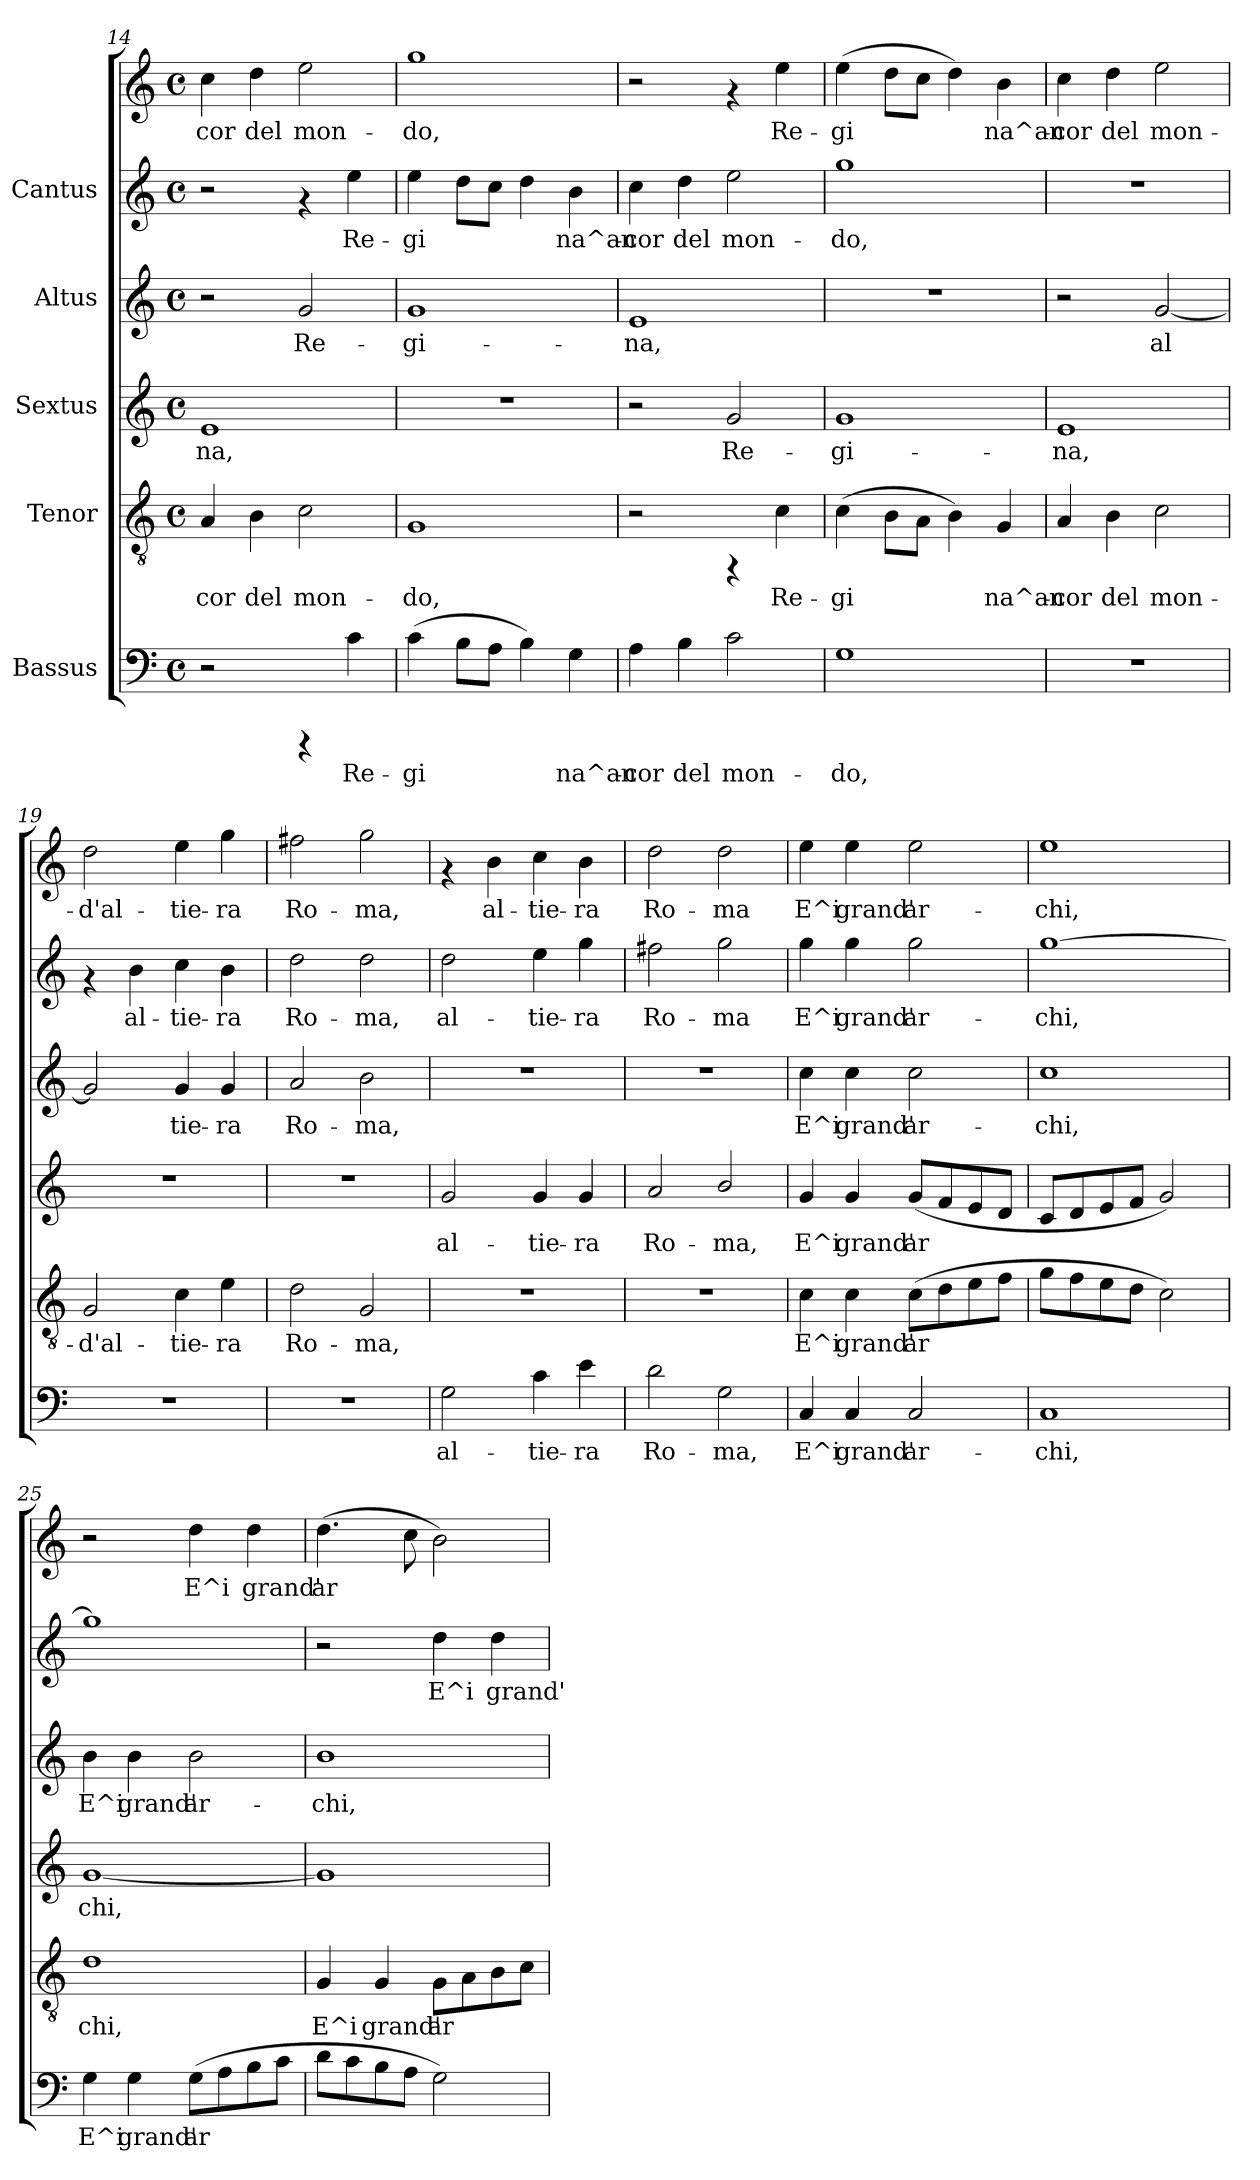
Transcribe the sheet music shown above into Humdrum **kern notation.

**kern	**text	**kern	**text	**kern	**text	**kern	**text	**kern	**text	**kern	**text
*part5	*part5	*part4	*part4	*part3	*part3	*part2	*part2	*part1	*part1	*part1	*part1
*staff6	*staff6	*staff5	*staff5	*staff4	*staff4	*staff3	*staff3	*staff2	*staff2	*staff1	*staff1
*I"Bassus	*	*I"Tenor	*	*I"Sextus	*	*I"Altus	*	*I"Cantus	*	*	*
*clefF4	*	*clefGv2	*	*clefG2	*	*clefG2	*	*clefG2	*	*clefG2	*
*M4/4	*	*M4/4	*	*M4/4	*	*M4/4	*	*M4/4	*	*M4/4	*
*met(c)	*	*met(c)	*	*met(c)	*	*met(c)	*	*met(c)	*	*met(c)	*
=14	=14	=14	=14	=14	=14	=14	=14	=14	=14	=14	=14
!	!	!	!LO:LY:b:cj	!	!LO:LY:b:cj	!	!	!	!	!	!LO:LY:b:cj
2r	.	4A/	-cor	1e	-na,	2r	.	2r	.	4cc\	-cor
!	!	!	!LO:LY:b:cj	!	!	!	!	!	!	!	!LO:LY:b:cj
.	.	4B\	del	.	.	.	.	.	.	4dd\	del
!	!	!	!LO:LY:b:cj	!	!	!	!LO:LY:b:cj	!	!	!	!LO:LY:b:cj
4rCCC	.	2c\	mon-	.	.	2g/	Re-	4rf	.	2ee\	mon-
!	!LO:LY:b:cj	!	!	!	!	!	!	!	!LO:LY:b:cj	!	!
4c\	Re-	.	.	.	.	.	.	4ee\	-Re-	.	.
=15	=15	=15	=15	=15	=15	=15	=15	=15	=15	=15	=15
!	!LO:LY:b:cj	!	!LO:LY:b:cj	!	!	!	!LO:LY:b:cj	!	!LO:LY:b:cj	!	!LO:LY:b:cj
(>4c\	-gi-	1G	-do,	1r	.	1g	-gi-	4ee\	gi-	1gg	-do,
!	!LO:LY:b:cj	!	!	!	!	!	!	!	!LO:LY:b:cj	!	!
8B\L	-	.	.	.	.	.	.	8dd\L	-	.	.
!	!LO:LY:b:cj	!	!	!	!	!	!	!	!LO:LY:b:cj	!	!
8A\J	.	.	.	.	.	.	.	8cc\J	.	.	.
!	!LO:LY:b:cj	!	!	!	!	!	!	!	!LO:LY:b:cj	!	!
4B\)	.	.	.	.	.	.	.	4dd\	.	.	.
!	!LO:LY:b:cj	!	!	!	!	!	!	!	!LO:LY:b:cj	!	!
4G\	na^an-	.	.	.	.	.	.	4b\	na^an-	.	.
!!LO:PB:g=z
=16	=16	=16	=16	=16	=16	=16	=16	=16	=16	=16	=16
!	!LO:LY:b:cj	!	!	!	!	!	!LO:LY:b:cj	!	!LO:LY:b:cj	!	!
4A\	-cor	2r	.	2r	.	1e	-na,	4cc\	-cor	2r	.
!	!LO:LY:b:cj	!	!	!	!	!	!	!	!LO:LY:b:cj	!	!
4B\	del	.	.	.	.	.	.	4dd\	del	.	.
!	!LO:LY:b:cj	!	!	!	!LO:LY:b:cj	!	!	!	!LO:LY:b:cj	!	!
2c\	mon-	4rFF	.	2g/	Re-	.	.	2ee\	mon-	4rf	.
!	!	!	!LO:LY:b:cj	!	!	!	!	!	!	!	!LO:LY:b:cj
.	.	4c\	Re-	.	.	.	.	.	.	4ee\	-Re-
=17	=17	=17	=17	=17	=17	=17	=17	=17	=17	=17	=17
!	!LO:LY:b:cj	!	!LO:LY:b:cj	!	!LO:LY:b:cj	!	!	!	!LO:LY:b:cj	!	!LO:LY:b:cj
1G	-do,	(>4c\	-gi-	1g	-gi-	1r	.	1gg	-do,	(>4ee\	-gi-
!	!	!	!LO:LY:b:cj	!	!	!	!	!	!	!	!LO:LY:b:cj
.	.	8B\L	-	.	.	.	.	.	.	8dd\L	-
!	!	!	!LO:LY:b:cj	!	!	!	!	!	!	!	!LO:LY:b:cj
.	.	8A\J	.	.	.	.	.	.	.	8cc\J	.
!	!	!	!LO:LY:b:cj	!	!	!	!	!	!	!	!LO:LY:b:cj
.	.	4B\)	.	.	.	.	.	.	.	4dd\)	.
!	!	!	!LO:LY:b:cj	!	!	!	!	!	!	!	!LO:LY:b:cj
.	.	4G/	na^an-	.	.	.	.	.	.	4b\	na^an-
=18	=18	=18	=18	=18	=18	=18	=18	=18	=18	=18	=18
!	!	!	!LO:LY:b:cj	!	!LO:LY:b:cj	!	!	!	!	!	!LO:LY:b:cj
1r	.	4A/	-cor	1e	-na,	2r	.	1r	.	4cc\	cor
!	!	!	!LO:LY:b:cj	!	!	!	!	!	!	!	!LO:LY:b:cj
.	.	4B\	del	.	.	.	.	.	.	4dd\	del
!	!	!	!LO:LY:b:cj	!	!	!	!LO:LY:b:cj	!	!	!	!LO:LY:b:cj
.	.	2c\	mon-	.	.	[<2g/	al-	.	.	2ee\	mon-
=19	=19	=19	=19	=19	=19	=19	=19	=19	=19	=19	=19
!	!	!	!LO:LY:b:cj	!	!	!	!LO:LY:b:cj	!	!	!	!LO:LY:b:cj
1r	.	2G/	-d'al-	1r	.	2g/]	-	4rf	.	2dd\	-d'al-
!	!	!	!	!	!	!	!	!	!LO:LY:b:cj	!	!
.	.	.	.	.	.	.	.	4b\	al-	.	.
!	!	!	!LO:LY:b:cj	!	!	!	!LO:LY:b:cj	!	!LO:LY:b:cj	!	!LO:LY:b:cj
.	.	4c\	-tie-	.	.	4g/	tie-	4cc\	-tie-	4ee\	-tie-
!	!	!	!LO:LY:b:cj	!	!	!	!LO:LY:b:cj	!	!LO:LY:b:cj	!	!LO:LY:b:cj
.	.	4e\	-ra	.	.	4g/	-ra	4b\	-ra	4gg\	-ra
=20	=20	=20	=20	=20	=20	=20	=20	=20	=20	=20	=20
!	!	!	!LO:LY:b:cj	!	!	!	!LO:LY:b:cj	!	!LO:LY:b:cj	!	!LO:LY:b:cj
1r	.	2d\	Ro-	1r	.	2a/	Ro-	2dd\	Ro-	2ff#X\	Ro-
!	!	!	!LO:LY:b:cj	!	!	!	!LO:LY:b:cj	!	!LO:LY:b:cj	!	!LO:LY:b:cj
.	.	2G/	-ma,	.	.	2b\	-ma,	2dd\	-ma,	2gg\	-ma,
!!LO:LB:g=z
=21	=21	=21	=21	=21	=21	=21	=21	=21	=21	=21	=21
!	!LO:LY:b:cj	!	!	!	!LO:LY:b:cj	!	!	!	!LO:LY:b:cj	!	!
2G\	al-	1r	.	2g/	al-	1r	.	2dd\	al-	4rf	.
!	!	!	!	!	!	!	!	!	!	!	!LO:LY:b:cj
.	.	.	.	.	.	.	.	.	.	4b\	al-
!	!LO:LY:b:cj	!	!	!	!LO:LY:b:cj	!	!	!	!LO:LY:b:cj	!	!LO:LY:b:cj
4c\	-tie-	.	.	4g/	-tie-	.	.	4ee\	-tie-	4cc\	-tie-
!	!LO:LY:b:cj	!	!	!	!LO:LY:b:cj	!	!	!	!LO:LY:b:cj	!	!LO:LY:b:cj
4e\	-ra	.	.	4g/	-ra	.	.	4gg\	-ra	4b\	-ra
=22	=22	=22	=22	=22	=22	=22	=22	=22	=22	=22	=22
!	!LO:LY:b:cj	!	!	!	!LO:LY:b:cj	!	!	!	!LO:LY:b:cj	!	!LO:LY:b:cj
2d\	Ro-	1r	.	2a/	Ro-	1r	.	2ff#X\	Ro-	2dd\	Ro-
!	!LO:LY:b:cj	!	!	!	!LO:LY:b:cj	!	!	!	!LO:LY:b:cj	!	!LO:LY:b:cj
2G\	-ma,	.	.	2b/	-ma,	.	.	2gg\	-ma	2dd\	-ma
=23	=23	=23	=23	=23	=23	=23	=23	=23	=23	=23	=23
!	!LO:LY:b:cj	!	!LO:LY:b:cj	!	!LO:LY:b:cj	!	!LO:LY:b:cj	!	!LO:LY:b:cj	!	!LO:LY:b:cj
4C/	E^i	4c\	E^i	4g/	E^i	4cc\	E^i	4gg\	-E^i	4ee\	E^i
!	!LO:LY:b:cj	!	!LO:LY:b:cj	!	!LO:LY:b:cj	!	!LO:LY:b:cj	!	!LO:LY:b:cj	!	!LO:LY:b:cj
4C/	grand'	4c\	grand'	4g/	grand'	4cc\	grand'	4gg\	grand'	4ee\	grand'
!	!LO:LY:b:cj	!	!LO:LY:b:cj	!	!LO:LY:b:cj	!	!LO:LY:b:cj	!	!LO:LY:b:cj	!	!LO:LY:b:cj
2C/	ar-	(>8c\L	ar-	(<8g/L	ar-	2cc\	ar-	2gg\	ar-	2ee\	ar-
!	!	!	!LO:LY:b:cj	!	!LO:LY:b:cj	!	!	!	!	!	!
.	.	8d\	--	8f/	--	.	.	.	.	.	.
!	!	!	!LO:LY:b:cj	!	!LO:LY:b:cj	!	!	!	!	!	!
.	.	8e\	--	8e/	--	.	.	.	.	.	.
!	!	!	!LO:LY:b:cj	!	!LO:LY:b:cj	!	!	!	!	!	!
.	.	8f\J	--	8d/J	--	.	.	.	.	.	.
=24	=24	=24	=24	=24	=24	=24	=24	=24	=24	=24	=24
!	!LO:LY:b:cj	!	!	!	!	!	!LO:LY:b:cj	!	!LO:LY:b:cj	!	!LO:LY:b:cj
1C	-chi,	8g\L	.	8c/L	.	1cc	-chi,	[>1gg	chi,	1ee	-chi,
.	.	8f\	.	8d/	.	.	.	.	.	.	.
.	.	8e\	.	8e/	.	.	.	.	.	.	.
.	.	8d\J	.	8f/J	.	.	.	.	.	.	.
.	.	2c\)	.	2g/)	.	.	.	.	.	.	.
=25	=25	=25	=25	=25	=25	=25	=25	=25	=25	=25	=25
!	!LO:LY:b:cj	!	!LO:LY:b:cj	!	!LO:LY:b:cj	!	!LO:LY:b:cj	!	!	!	!
4G\	E^i	1d	-chi,	[<1g	-chi,	4b\	E^i	1gg]	.	2r	.
!	!LO:LY:b:cj	!	!	!	!	!	!LO:LY:b:cj	!	!	!	!
4G\	grand'	.	.	.	.	4b\	grand'	.	.	.	.
!	!LO:LY:b:cj	!	!	!	!	!	!LO:LY:b:cj	!	!	!	!LO:LY:b:cj
(>8G\L	ar-	.	.	.	.	2b\	ar-	.	.	4dd\	E^i
!	!LO:LY:b:cj	!	!	!	!	!	!	!	!	!	!
8A\	--	.	.	.	.	.	.	.	.	.	.
!	!LO:LY:b:cj	!	!	!	!	!	!	!	!	!	!LO:LY:b:cj
8B\	--	.	.	.	.	.	.	.	.	4dd\	grand'
!	!LO:LY:b:cj	!	!	!	!	!	!	!	!	!	!
8c\J	--	.	.	.	.	.	.	.	.	.	.
!!LO:PB:g=z
=26	=26	=26	=26	=26	=26	=26	=26	=26	=26	=26	=26
!	!	!	!LO:LY:b:cj	!	!	!	!LO:LY:b:cj	!	!	!	!LO:LY:b:cj
8d\L	.	4G/	E^i	1g]	.	1b	-chi,	2r	.	(>4.dd\	ar-
8c\	.	.	.	.	.	.	.	.	.	.	.
!	!	!	!LO:LY:b:cj	!	!	!	!	!	!	!	!
8B\	.	4G/	grand'	.	.	.	.	.	.	.	.
!	!	!	!	!	!	!	!	!	!	!	!LO:LY:b:cj
8A\J	.	.	.	.	.	.	.	.	.	8cc\	--
!	!	!	!LO:LY:b:cj	!	!	!	!	!	!LO:LY:b:cj	!	!LO:LY:b:cj
2G\)	.	8G\L	ar-	.	.	.	.	4dd\	-E^i	2b\)	--
!	!	!	!LO:LY:b:cj	!	!	!	!	!	!	!	!
.	.	8A\	--	.	.	.	.	.	.	.	.
!	!	!	!LO:LY:b:cj	!	!	!	!	!	!LO:LY:b:cj	!	!
.	.	8B\	--	.	.	.	.	4dd\	grand'	.	.
!	!	!	!LO:LY:b:cj	!	!	!	!	!	!	!	!
.	.	8c\J	--	.	.	.	.	.	.	.	.
=	=	=	=	=	=	=	=	=	=	=	=
*-	*-	*-	*-	*-	*-	*-	*-	*-	*-	*-	*-
